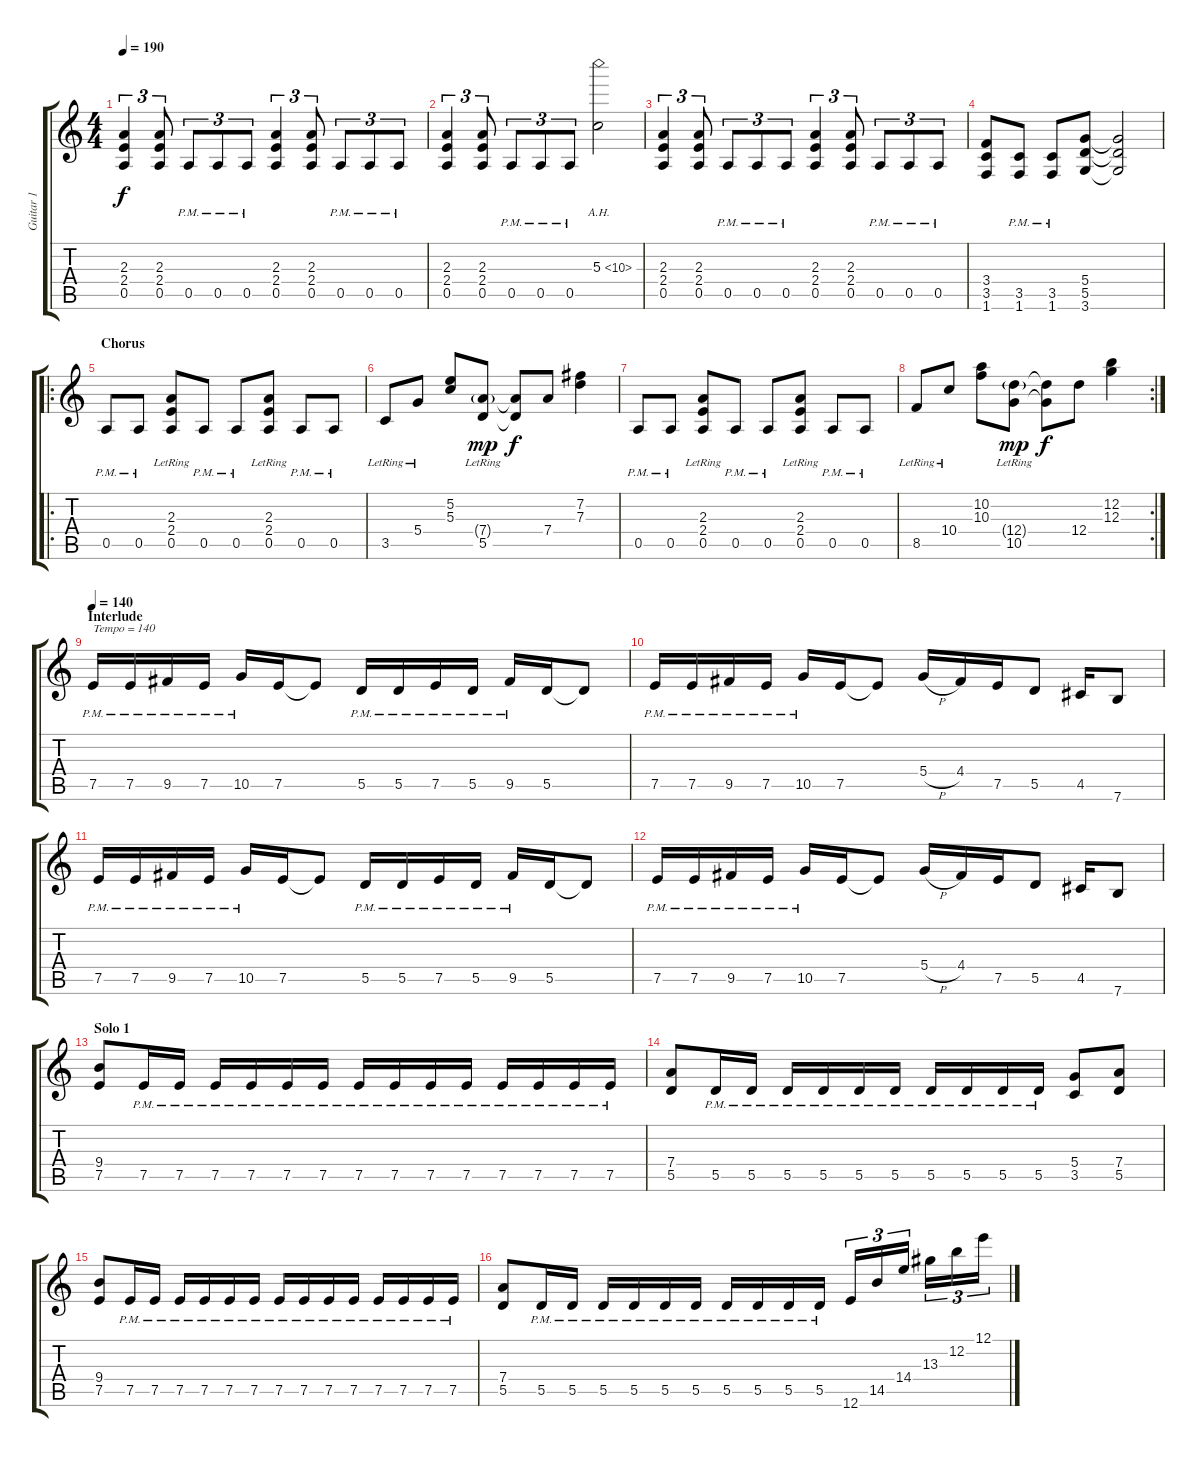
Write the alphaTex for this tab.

\track ("Guitar 1" "Guitar 1") {instrument distortionguitar}
\staff {score tabs}
\tuning (E4 B3 G3 D3 A2 E2) {hide}
\ts (4 4)
\tempo 190
\clef g2
\ks c
(2.3 2.4 0.5).4{tu (3 2) dy f} (2.3 2.4 0.5).8{tu (3 2)} 0.5{pm}.8{tu (3 2)} 0.5{pm}.8{tu (3 2)} 0.5{pm}.8{tu (3 2)} (2.3 2.4 0.5).4{tu (3 2)} (2.3 2.4 0.5).8{tu (3 2)} 0.5{pm}.8{tu (3 2)} 0.5{pm}.8{tu (3 2)} 0.5{pm}.8{tu (3 2)} |
(2.3 2.4 0.5).4{tu (3 2)} (2.3 2.4 0.5).8{tu (3 2)} 0.5{pm}.8{tu (3 2)} 0.5{pm}.8{tu (3 2)} 0.5{pm}.8{tu (3 2)} 5.3{ah 5}.2 |
(2.3 2.4 0.5).4{tu (3 2)} (2.3 2.4 0.5).8{tu (3 2)} 0.5{pm}.8{tu (3 2)} 0.5{pm}.8{tu (3 2)} 0.5{pm}.8{tu (3 2)} (2.3 2.4 0.5).4{tu (3 2)} (2.3 2.4 0.5).8{tu (3 2)} 0.5{pm}.8{tu (3 2)} 0.5{pm}.8{tu (3 2)} 0.5{pm}.8{tu (3 2)} |
(3.4 3.5 1.6).8 (3.5{pm} 1.6{pm}).8 (3.5{pm} 1.6{pm}).8 (5.4 5.5 3.6).8 (5.4{t} 5.5{t} 3.6{t}).2 |
\ro
\section ("" "Chorus")
0.5{pm}.8 0.5{pm}.8 (2.3{lr} 2.4{lr} 0.5).8 0.5{pm}.8 0.5{pm}.8 (2.3{lr} 2.4{lr} 0.5).8 0.5{pm}.8 0.5{pm}.8 |
3.5{lr}.8 5.4{lr}.8 (5.2 5.3).8 (7.4{g lr} 5.5{lr}).8{dy mp} (7.4{t} 5.5{t}).8{dy f} 7.4.8 (7.2 7.3).4 |
0.5{pm}.8 0.5{pm}.8 (2.3{lr} 2.4{lr} 0.5).8 0.5{pm}.8 0.5{pm}.8 (2.3{lr} 2.4{lr} 0.5).8 0.5{pm}.8 0.5{pm}.8 |
\rc 2
8.5{lr}.8 10.4{lr}.8 (10.2 10.3).8 (12.4{g lr} 10.5{lr}).8{dy mp} (12.4{t} 10.5{t}).8{dy f} 12.4.8 (12.2 12.3).4 |
\section ("" "Interlude")
\tempo 140
7.5{pm}.16{txt "Tempo = 140"} 7.5{pm}.16 9.5{pm}.16 7.5{pm}.16 10.5{pm}.16 7.5.16 7.5{t}.8 5.5{pm}.16 5.5{pm}.16 7.5{pm}.16 5.5{pm}.16 9.5{pm}.16 5.5.16 5.5{t}.8 |
7.5{pm}.16 7.5{pm}.16 9.5{pm}.16 7.5{pm}.16 10.5{pm}.16 7.5.16 7.5{t}.8 5.4{h}.16 4.4.16 7.5.16 5.5.8 4.5.16 7.6.8 |
7.5{pm}.16 7.5{pm}.16 9.5{pm}.16 7.5{pm}.16 10.5{pm}.16 7.5.16 7.5{t}.8 5.5{pm}.16 5.5{pm}.16 7.5{pm}.16 5.5{pm}.16 9.5{pm}.16 5.5.16 5.5{t}.8 |
7.5{pm}.16 7.5{pm}.16 9.5{pm}.16 7.5{pm}.16 10.5{pm}.16 7.5.16 7.5{t}.8 5.4{h}.16 4.4.16 7.5.16 5.5.8 4.5.16 7.6.8 |
\section ("" "Solo 1")
(9.4 7.5).8 7.5{pm}.16 7.5{pm}.16 7.5{pm}.16 7.5{pm}.16 7.5{pm}.16 7.5{pm}.16 7.5{pm}.16 7.5{pm}.16 7.5{pm}.16 7.5{pm}.16 7.5{pm}.16 7.5{pm}.16 7.5{pm}.16 7.5{pm}.16 |
(7.4 5.5).8 5.5{pm}.16 5.5{pm}.16 5.5{pm}.16 5.5{pm}.16 5.5{pm}.16 5.5{pm}.16 5.5{pm}.16 5.5{pm}.16 5.5{pm}.16 5.5{pm}.16 (5.4 3.5).8 (7.4 5.5).8 |
(9.4 7.5).8 7.5{pm}.16 7.5{pm}.16 7.5{pm}.16 7.5{pm}.16 7.5{pm}.16 7.5{pm}.16 7.5{pm}.16 7.5{pm}.16 7.5{pm}.16 7.5{pm}.16 7.5{pm}.16 7.5{pm}.16 7.5{pm}.16 7.5{pm}.16 |
(7.4 5.5).8 5.5{pm}.16 5.5{pm}.16 5.5{pm}.16 5.5{pm}.16 5.5{pm}.16 5.5{pm}.16 5.5{pm}.16 5.5{pm}.16 5.5{pm}.16 5.5{pm}.16 12.6.16{tu (3 2)} 14.5.16{tu (3 2)} 14.4.16{tu (3 2)} 13.3.16{tu (3 2)} 12.2.16{tu (3 2)} 12.1.16{tu (3 2)}
